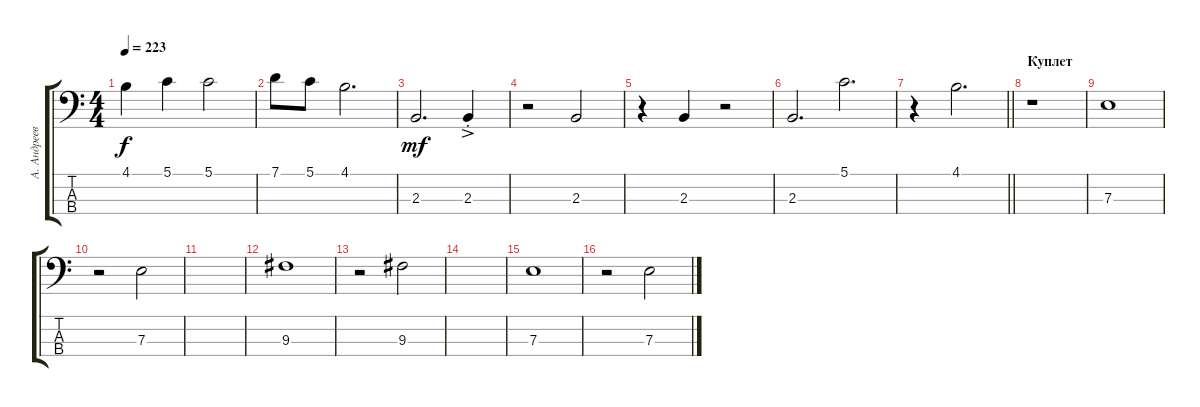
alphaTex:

\track ("А. Андреев" "А. Андреев") {instrument electricbassfinger}
\staff {score tabs}
\tuning (G2 D2 A1 E1) {hide}
\ts (4 4)
\tempo 223
\clef f4
\ks c
4.1.4{dy f} 5.1.4 5.1.2 |
7.1.8 5.1.8 4.1.2{d} |
2.3.2{d dy mf} 2.3{ac st}.4 |
r.2 2.3.2 |
r.4 2.3.4 r.2 |
2.3.2{d} 5.1.2{d} |
\barLineRight lightlight
r.4 4.1.2{d} |
\section ("" "Куплет")
r.1 |
7.3.1 |
r.2 7.3.2 |
|
9.3.1 |
r.2 9.3.2 |
|
7.3.1 |
r.2 7.3.2
